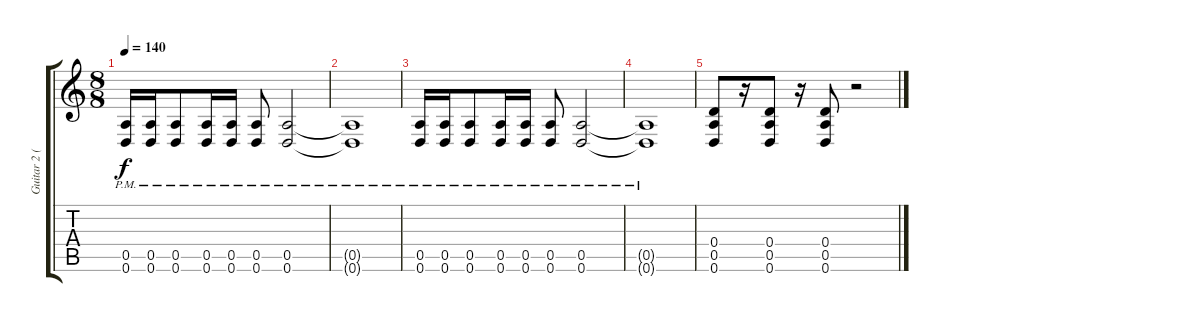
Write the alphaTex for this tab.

\track ("Guitar 2 (left speaker)" "Guitar 2 (") {instrument distortionguitar}
\staff {score tabs}
\tuning (E4 B3 G3 D3 A2 D2) {hide}
\ts (8 8)
\tempo 140
\clef g2
\ks c
(0.5{pm} 0.6{pm}).16{dy f volume 13} (0.5{pm} 0.6{pm}).16 (0.5{pm} 0.6{pm}).8 (0.5{pm} 0.6{pm}).16 (0.5{pm} 0.6{pm}).16 (0.5{pm} 0.6{pm}).8 (0.5{pm} 0.6{pm}).2 |
(0.5{pm t} 0.6{pm t}).1 |
(0.5{pm} 0.6{pm}).16{volume 13} (0.5{pm} 0.6{pm}).16 (0.5{pm} 0.6{pm}).8 (0.5{pm} 0.6{pm}).16 (0.5{pm} 0.6{pm}).16 (0.5{pm} 0.6{pm}).8 (0.5{pm} 0.6{pm}).2 |
(0.5{pm t} 0.6{pm t}).1 |
(0.4 0.5 0.6).8 r.16 (0.4 0.5 0.6).8 r.16 (0.4 0.5 0.6).8 r.2
